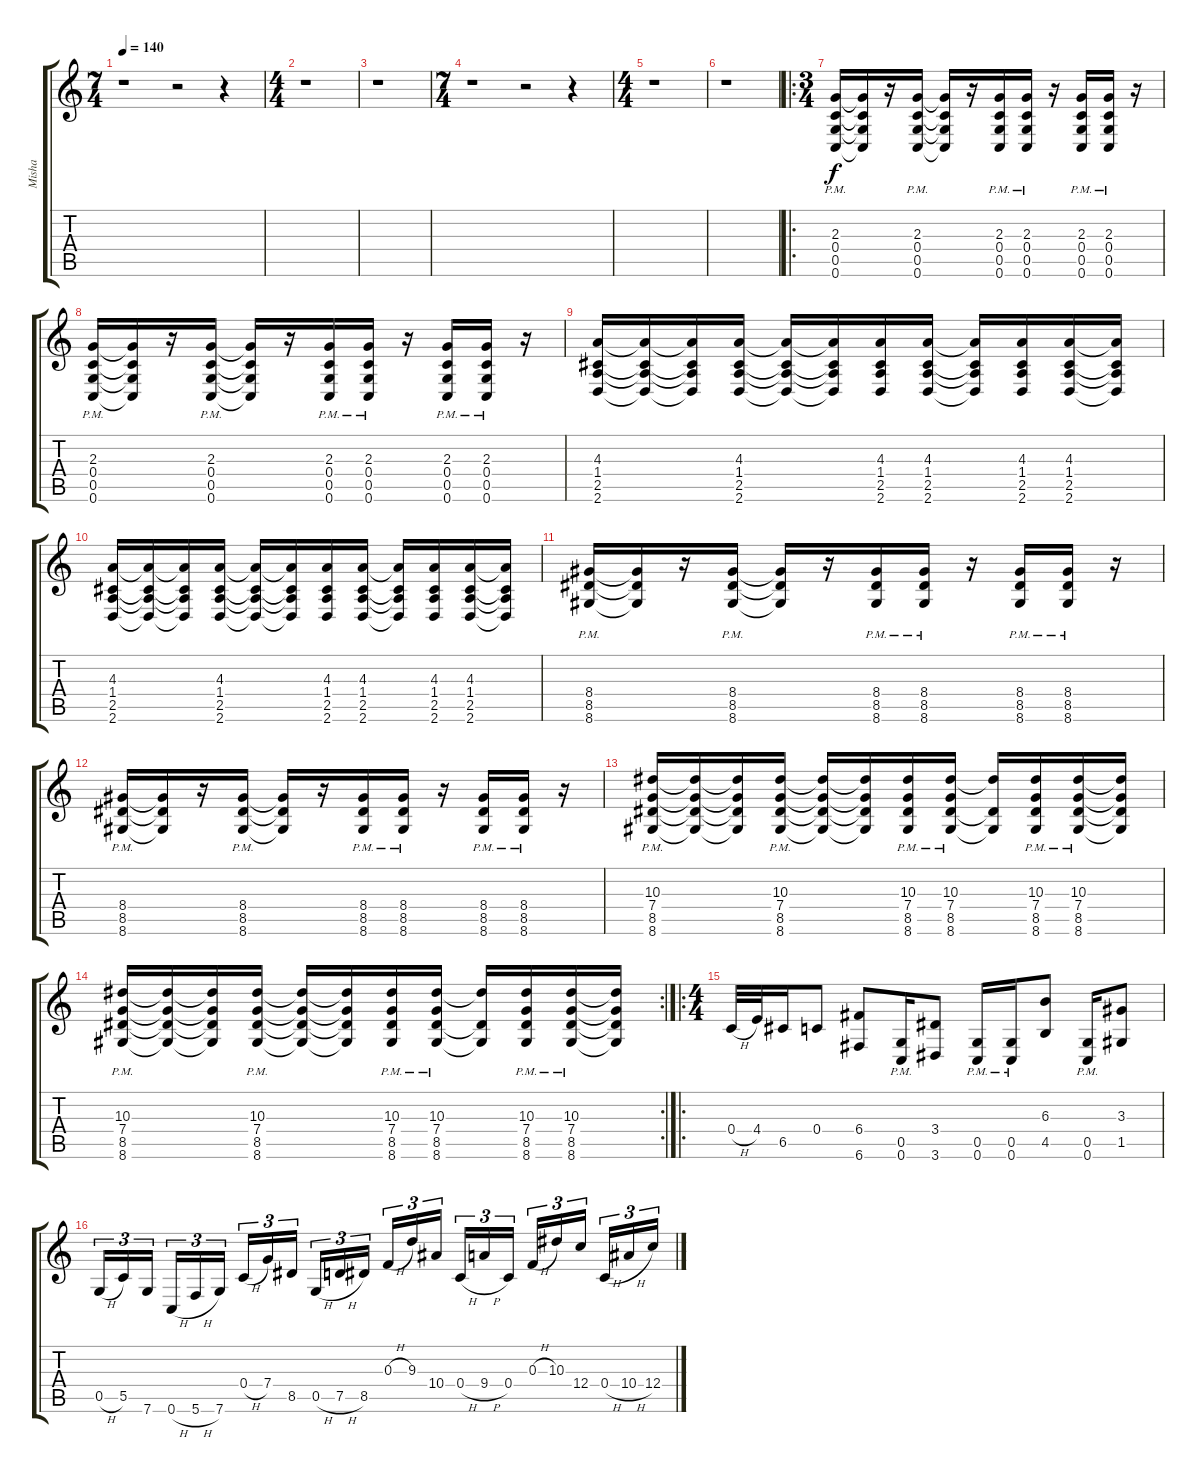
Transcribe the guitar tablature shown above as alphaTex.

\track ("Misha" "Misha") {instrument distortionguitar}
\staff {score tabs}
\tuning (D4 A3 F3 C3 G2 C2) {hide}
\ts (7 4)
\tempo 140
\clef g2
\ks c
r.1{dy f} r.2 r.4 |
\ts (4 4)
r.1 |
r.1 |
\ts (7 4)
r.1 r.2 r.4 |
\ts (4 4)
r.1 |
r.1 |
\ro
\ts (3 4)
(2.3 0.4 0.5 0.6{pm}).16 (2.3{t} 0.4{t} 0.5{t} 0.6{t}).16 r.16 (2.3 0.4 0.5 0.6{pm}).16 (2.3{t} 0.4{t} 0.5{t} 0.6{t}).16 r.16 (2.3 0.4 0.5 0.6{pm}).16 (2.3 0.4 0.5 0.6{pm}).16 r.16 (2.3 0.4 0.5 0.6{pm}).16 (2.3 0.4 0.5 0.6{pm}).16 r.16 |
(2.3 0.4 0.5 0.6{pm}).16 (2.3{t} 0.4{t} 0.5{t} 0.6{t}).16 r.16 (2.3 0.4 0.5 0.6{pm}).16 (2.3{t} 0.4{t} 0.5{t} 0.6{t}).16 r.16 (2.3 0.4 0.5 0.6{pm}).16 (2.3 0.4 0.5 0.6{pm}).16 r.16 (2.3 0.4 0.5 0.6{pm}).16 (2.3 0.4 0.5 0.6{pm}).16 r.16 |
(4.3 1.4 2.5 2.6).16 (4.3{t} 1.4{t} 2.5{t} 2.6{t}).16 (4.3{t} 1.4{t} 2.5{t} 2.6{t}).16 (4.3 1.4 2.5 2.6).16 (4.3{t} 1.4{t} 2.5{t} 2.6{t}).16 (4.3{t} 1.4{t} 2.5{t} 2.6{t}).16 (4.3 1.4 2.5 2.6).16 (4.3 1.4 2.5 2.6).16 (4.3{t} 1.4{t} 2.5{t} 2.6{t}).16 (4.3 1.4 2.5 2.6).16 (4.3 1.4 2.5 2.6).16 (4.3{t} 1.4{t} 2.5{t} 2.6{t}).16 |
(4.3 1.4 2.5 2.6).16 (4.3{t} 1.4{t} 2.5{t} 2.6{t}).16 (4.3{t} 1.4{t} 2.5{t} 2.6{t}).16 (4.3 1.4 2.5 2.6).16 (4.3{t} 1.4{t} 2.5{t} 2.6{t}).16 (4.3{t} 1.4{t} 2.5{t} 2.6{t}).16 (4.3 1.4 2.5 2.6).16 (4.3 1.4 2.5 2.6).16 (4.3{t} 1.4{t} 2.5{t} 2.6{t}).16 (4.3 1.4 2.5 2.6).16 (4.3 1.4 2.5 2.6).16 (4.3{t} 1.4{t} 2.5{t} 2.6{t}).16 |
(8.4 8.5 8.6{pm}).16 (8.4{t} 8.5{t} 8.6{t}).16 r.16 (8.4 8.5 8.6{pm}).16 (8.4{t} 8.5{t} 8.6{t}).16 r.16 (8.4 8.5 8.6{pm}).16 (8.4 8.5 8.6{pm}).16 r.16 (8.4 8.5 8.6{pm}).16 (8.4 8.5 8.6{pm}).16 r.16 |
(8.4 8.5 8.6{pm}).16 (8.4{t} 8.5{t} 8.6{t}).16 r.16 (8.4 8.5 8.6{pm}).16 (8.4{t} 8.5{t} 8.6{t}).16 r.16 (8.4 8.5 8.6{pm}).16 (8.4 8.5 8.6{pm}).16 r.16 (8.4 8.5 8.6{pm}).16 (8.4 8.5 8.6{pm}).16 r.16 |
(10.3 7.4 8.5 8.6{pm}).16 (10.3{t} 7.4{t} 8.5{t} 8.6{t}).16 (10.3{t} 7.4{t} 8.5{t} 8.6{t}).16 (10.3 7.4 8.5 8.6{pm}).16 (10.3{t} 7.4{t} 8.5{t} 8.6{t}).16 (10.3{t} 7.4{t} 8.5{t} 8.6{t}).16 (10.3 7.4 8.5 8.6{pm}).16 (10.3 7.4 8.5 8.6{pm}).16 (10.3{t} 8.5{t} 8.6{t}).16 (10.3 7.4 8.5 8.6{pm}).16 (10.3 7.4 8.5 8.6{pm}).16 (10.3{t} 7.4{t} 8.5{t} 8.6{t}).16 |
\rc 2
(10.3 7.4 8.5 8.6{pm}).16 (10.3{t} 7.4{t} 8.5{t} 8.6{t}).16 (10.3{t} 7.4{t} 8.5{t} 8.6{t}).16 (10.3 7.4 8.5 8.6{pm}).16 (10.3{t} 7.4{t} 8.5{t} 8.6{t}).16 (10.3{t} 7.4{t} 8.5{t} 8.6{t}).16 (10.3 7.4 8.5 8.6{pm}).16 (10.3 7.4 8.5 8.6{pm}).16 (10.3{t} 8.5{t} 8.6{t}).16 (10.3 7.4 8.5 8.6{pm}).16 (10.3 7.4 8.5 8.6{pm}).16 (10.3{t} 7.4{t} 8.5{t} 8.6{t}).16 |
\ro
\ts (4 4)
0.4{h}.32 4.4.32 6.5.16 0.4.8 (6.4 6.6).8 (0.5 0.6{pm}).16 (3.4 3.6).8 (0.5{pm} 0.6{pm}).16 (0.5{pm} 0.6{pm}).16 (6.3 4.5).8 (0.5{pm} 0.6).16 (3.3 1.5).8 |
0.5{h}.16{tu (3 2)} 5.5.16{tu (3 2)} 7.6.16{tu (3 2)} 0.6{h}.16{tu (3 2)} 5.6{h}.16{tu (3 2)} 7.6.16{tu (3 2)} 0.4{h}.16{tu (3 2)} 7.4.16{tu (3 2)} 8.5.16{tu (3 2)} 0.5{h}.16{tu (3 2)} 7.5{h}.16{tu (3 2)} 8.5.16{tu (3 2)} 0.3{h}.16{tu (3 2)} 9.3.16{tu (3 2)} 10.4.16{tu (3 2)} 0.4{h}.16{tu (3 2)} 9.4{h}.16{tu (3 2)} 0.4.16{tu (3 2)} 0.3{h}.16{tu (3 2)} 10.3.16{tu (3 2)} 12.4.16{tu (3 2)} 0.4{h}.16{tu (3 2)} 10.4{h}.16{tu (3 2)} 12.4.16{tu (3 2)}
